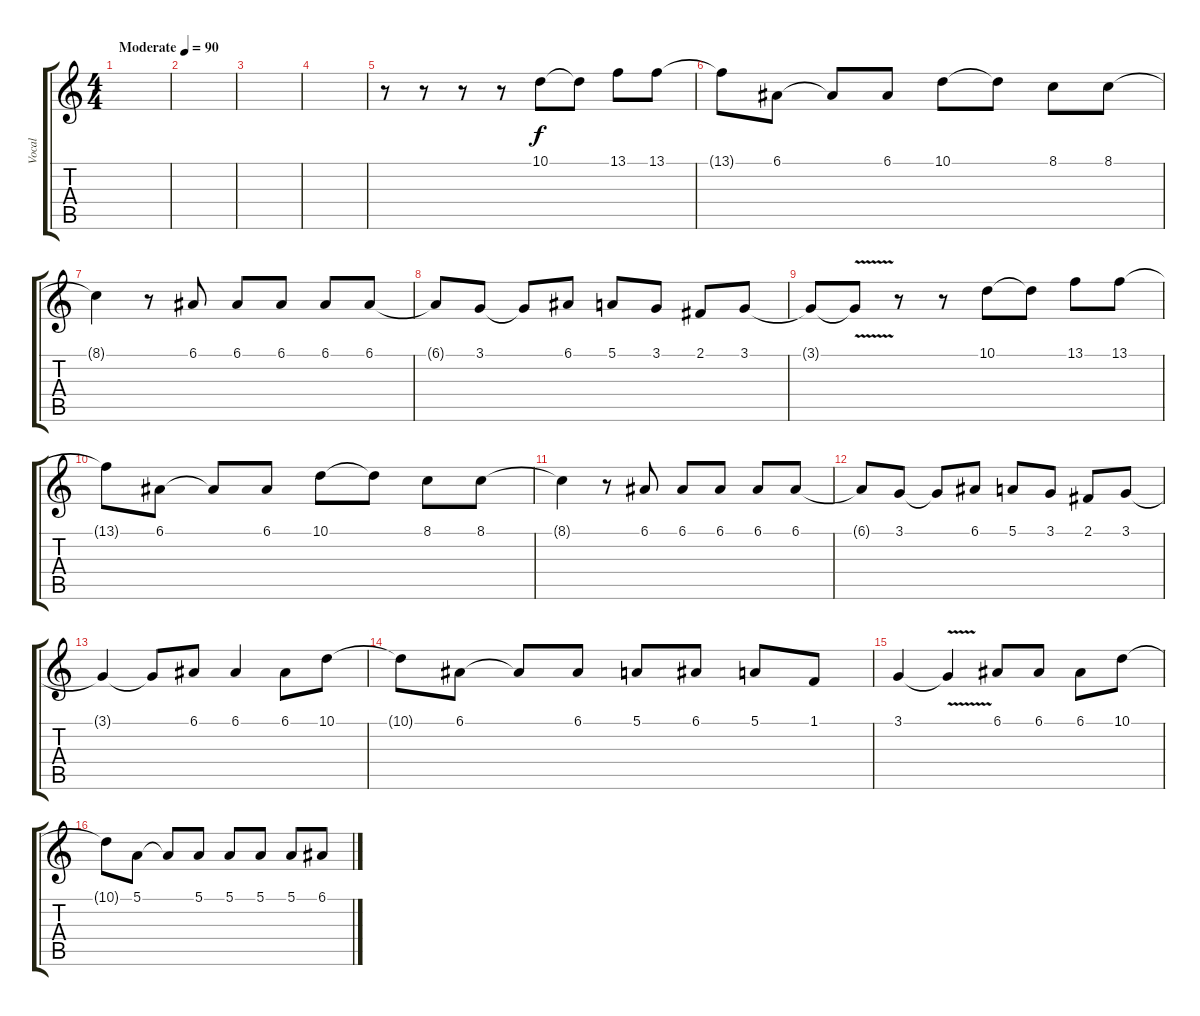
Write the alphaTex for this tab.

\track ("Vocal " "Vocal ") {instrument choiraahs}
\staff {score tabs}
\tuning (E4 B3 G3 D3 A2 E2) {hide}
\ts (4 4)
\tempo (90 "Moderate")
\clef g2
\ks c
|
|
|
|
r.8 r.8 r.8 r.8 10.1.8 10.1{t}.8 13.1.8 13.1.8 |
13.1{t}.8 6.1.8 6.1{t}.8 6.1.8 10.1.8 10.1{t}.8 8.1.8 8.1.8 |
8.1{t}.4 r.8 6.1.8 6.1.8 6.1.8 6.1.8 6.1.8 |
6.1{t}.8 3.1.8 3.1{t}.8 6.1.8 5.1.8 3.1.8 2.1.8 3.1.8 |
3.1{t}.8 3.1{v t}.8 r.8 r.8 10.1.8 10.1{t}.8 13.1.8 13.1.8 |
13.1{t}.8 6.1.8 6.1{t}.8 6.1.8 10.1.8 10.1{t}.8 8.1.8 8.1.8 |
8.1{t}.4 r.8 6.1.8 6.1.8 6.1.8 6.1.8 6.1.8 |
6.1{t}.8 3.1.8 3.1{t}.8 6.1.8 5.1.8 3.1.8 2.1.8 3.1.8 |
3.1{t}.4 3.1{t}.8 6.1.8 6.1.4 6.1.8 10.1.8 |
10.1{t}.8 6.1.8 6.1{t}.8 6.1.8 5.1.8 6.1.8 5.1.8 1.1.8 |
3.1.4 3.1{v t}.4 6.1.8 6.1.8 6.1.8 10.1.8 |
10.1{t}.8 5.1.8 5.1{t}.8 5.1.8 5.1.8 5.1.8 5.1.8 6.1.8
